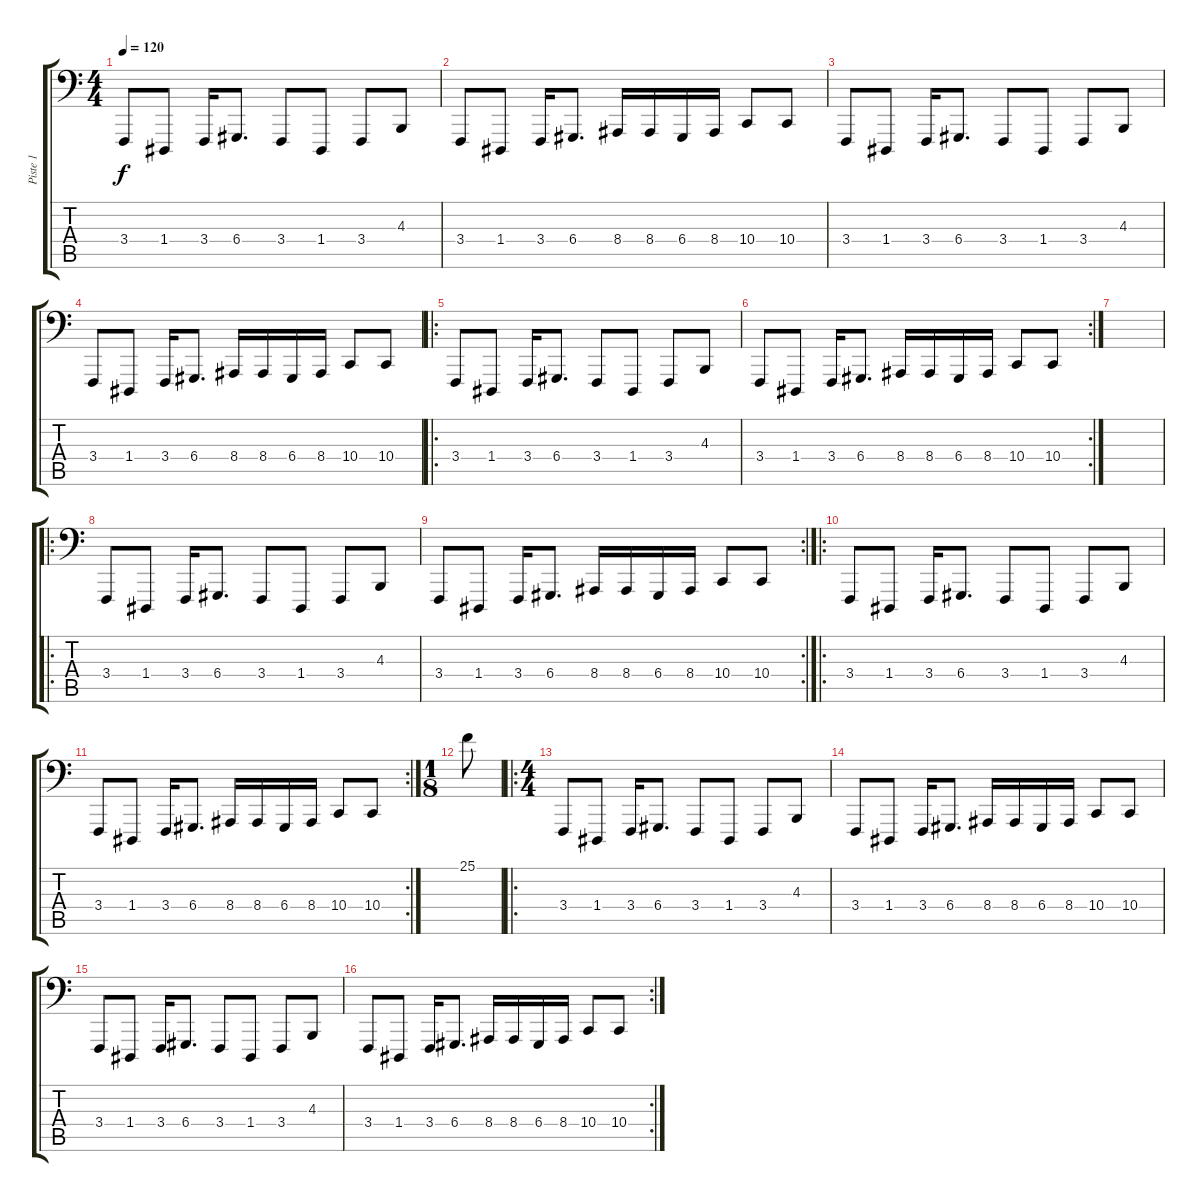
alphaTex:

\track ("Piste 1" "Piste 1") {instrument acousticgrandpiano}
\staff {score tabs}
\tuning (E2 B1 G1 D1 A0 E0) {hide}
\ts (4 4)
\tempo 120
\clef f4
\ks c
3.4.8{dy f instrument acousticgrandpiano} 1.4.8 3.4.16 6.4.8{d} 3.4.8 1.4.8 3.4.8 4.3.8 |
3.4.8 1.4.8 3.4.16 6.4.8{d} 8.4.16 8.4.16 6.4.16 8.4.16 10.4.8 10.4.8 |
3.4.8 1.4.8 3.4.16 6.4.8{d} 3.4.8 1.4.8 3.4.8 4.3.8 |
3.4.8 1.4.8 3.4.16 6.4.8{d} 8.4.16 8.4.16 6.4.16 8.4.16 10.4.8 10.4.8 |
\ro
3.4.8 1.4.8 3.4.16 6.4.8{d} 3.4.8 1.4.8 3.4.8 4.3.8 |
\rc 2
3.4.8 1.4.8 3.4.16 6.4.8{d} 8.4.16 8.4.16 6.4.16 8.4.16 10.4.8 10.4.8 |
|
\ro
3.4.8 1.4.8 3.4.16 6.4.8{d} 3.4.8 1.4.8 3.4.8 4.3.8 |
\rc 2
3.4.8 1.4.8 3.4.16 6.4.8{d} 8.4.16 8.4.16 6.4.16 8.4.16 10.4.8 10.4.8 |
\ro
3.4.8 1.4.8 3.4.16 6.4.8{d} 3.4.8 1.4.8 3.4.8 4.3.8 |
\rc 2
3.4.8 1.4.8 3.4.16 6.4.8{d} 8.4.16 8.4.16 6.4.16 8.4.16 10.4.8 10.4.8 |
\ts (1 8)
25.1.8 |
\ro
\ts (4 4)
3.4.8 1.4.8 3.4.16 6.4.8{d} 3.4.8 1.4.8 3.4.8 4.3.8 |
3.4.8 1.4.8 3.4.16 6.4.8{d} 8.4.16 8.4.16 6.4.16 8.4.16 10.4.8 10.4.8 |
3.4.8 1.4.8 3.4.16 6.4.8{d} 3.4.8 1.4.8 3.4.8 4.3.8 |
\rc 2
3.4.8 1.4.8 3.4.16 6.4.8{d} 8.4.16 8.4.16 6.4.16 8.4.16 10.4.8 10.4.8
